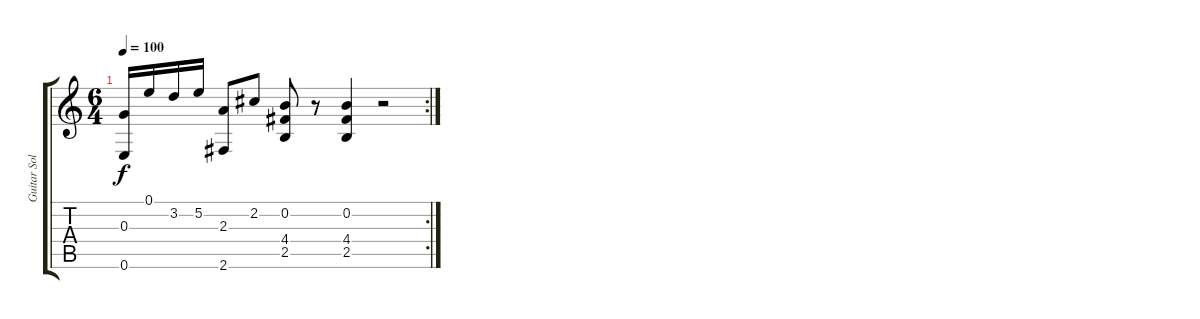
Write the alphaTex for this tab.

\track ("Guitar Solo" "Guitar Sol") {instrument acousticguitarsteel}
\staff {score tabs}
\tuning (E4 B3 G3 D3 A2 E2) {hide}
\rc 2
\ts (6 4)
\tempo 100
\clef g2
\ks c
(0.3 0.6).16{dy f} 0.1.16 3.2.16 5.2.16 (2.3 2.6).8 2.2.8 (0.2 4.4 2.5).8 r.8 (0.2 4.4 2.5).4 r.2
